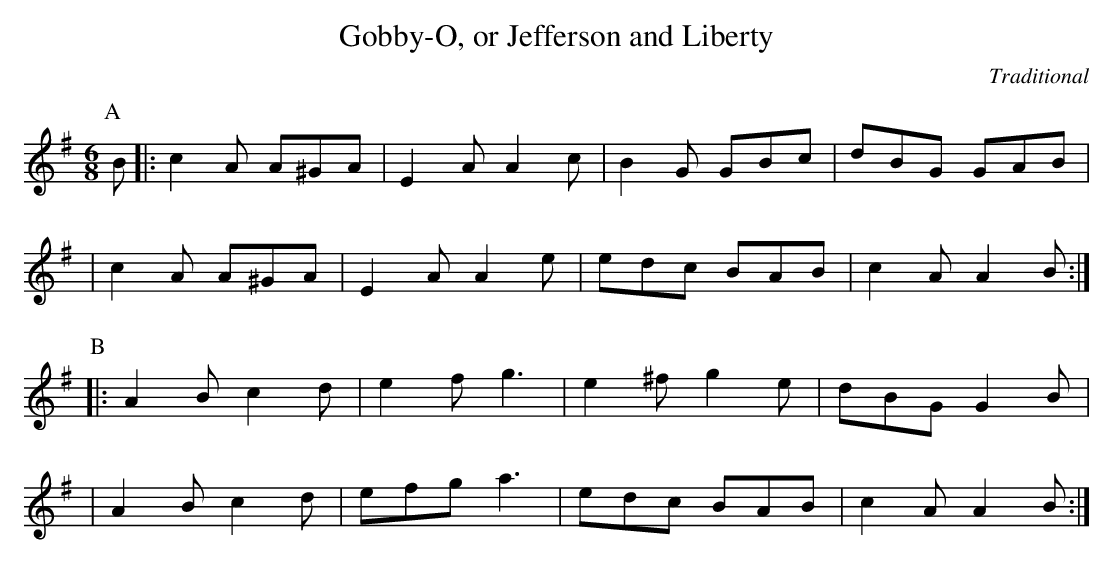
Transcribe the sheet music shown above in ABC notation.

X:1
T:Gobby-O, or Jefferson and Liberty
C: Traditional
M:6/8
L:1/8
K:Ador
P:A
B |: c2A A^GA | E2A A2c | B2G GBc | dBG GAB |
   |  c2A A^GA | E2A A2e | edc BAB | c2A A2B :|
P:B
   |: A2B c2d | e2f g3 | e2^f g2e | dBG G2B |
   |  A2B c2d | efg a3 | edc BAB | c2A A2B :|
